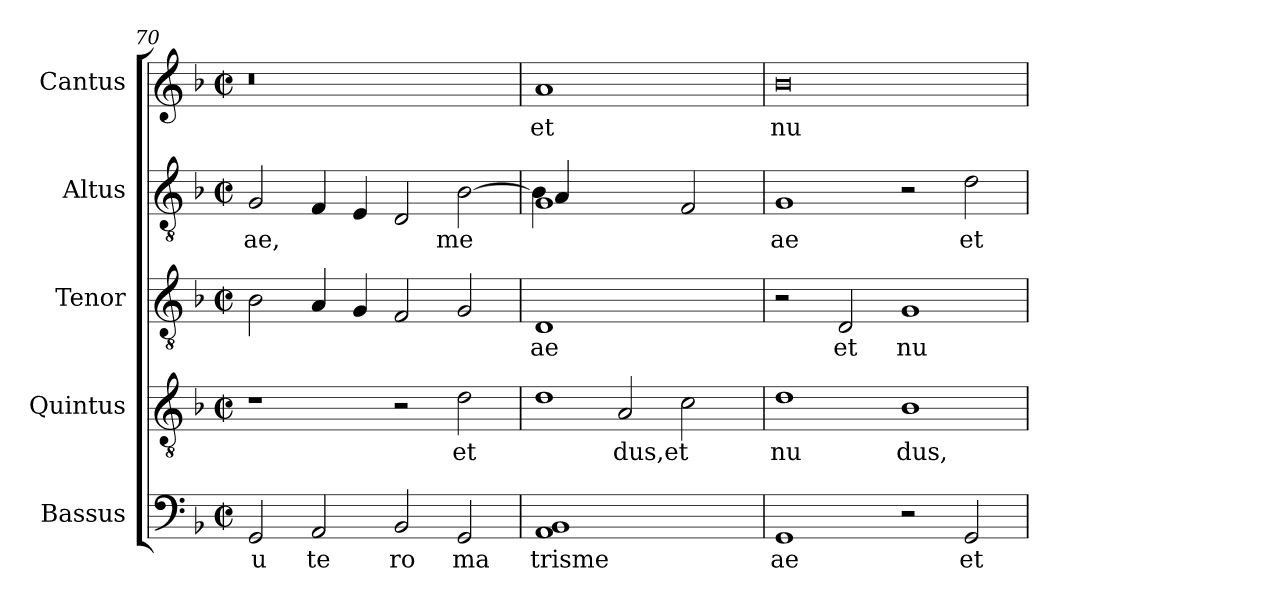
**kern	**text	**kern	**text	**kern	**text	**kern	**text	**kern	**text
*part5	*part5	*part4	*part4	*part3	*part3	*part2	*part2	*part1	*part1
*staff5	*staff5	*staff4	*staff4	*staff3	*staff3	*staff2	*staff2	*staff1	*staff1
*I"Bassus	*	*I"Quintus	*	*I"Tenor	*	*I"Altus	*	*I"Cantus	*
*clefF4	*	*clefGv2	*	*clefGv2	*	*clefGv2	*	*clefG2	*
*k[b-]	*	*k[b-]	*	*k[b-]	*	*k[b-]	*	*k[b-]	*
*F:	*	*F:	*	*F:	*	*F:	*	*F:	*
*M2/2	*	*M2/2	*	*M2/2	*	*M2/2	*	*M2/2	*
*met(c|)	*	*met(c|)	*	*met(c|)	*	*met(c|)	*	*met(c|)	*
=70	=70	=70	=70	=70	=70	=70	=70	=70	=70
!	!LO:LY:b:cj	!	!	!	!LO:LY:b:cj	!	!LO:LY:b:cj	!	!
2GG/	u	1r	.	2B-\	.	2G/	ae,	0r	.
!	!LO:LY:b:cj	!	!	!	!LO:LY:b:cj	!	!LO:LY:b:cj	!	!
2AA/	te	.	.	4A/	.	4F/	.	.	.
!	!	!	!	!	!LO:LY:b:cj	!	!LO:LY:b:cj	!	!
.	.	.	.	4G/	.	4E/	.	.	.
!	!LO:LY:b:cj	!	!	!	!LO:LY:b:cj	!	!LO:LY:b:cj	!	!
2BB-/	ro	2r	.	2F/	.	2D/	.	.	.
!	!LO:LY:b:cj	!	!LO:LY:b:cj	!	!LO:LY:b:cj	!	!LO:LY:b:cj	!	!
2GG/	ma	2d\	et	2G/	.	[<2B-\	me	.	.
!!LO:PB:g=z
=71	=71	=71	=71	=71	=71	=71	=71	=71	=71
!	!LO:LY:b:cj	!	!	!	!LO:LY:b:cj	!	!LO:LY:b:cj	!	!LO:LY:b:cj
*	*	*^	*	*	*	*^	*	*	*
*	*	*	*	*	*	*	*	*^	*	*	*
1BB- 1AA	trisme	1d	2ryy	.	1D	ae	1G	4B-\]	4A/	.	1a	et
.	.	.	.	.	.	.	.	1ryy	1ryy	.	.	.
!	!	!	!	!LO:LY:b:cj	!	!	!	!	!	!	!	!
.	.	.	2A/	dus,et	.	.	.	.	.	.	.	.
!	!	!	!	!	!	!	!	!	!	!LO:LY:b:cj	!	!
2ryy	.	2c\	2ryy	.	2ryy	.	2F/	.	.	.	2ryy	.
.	.	.	.	.	.	.	.	4ryy	4ryy	.	.	.
*	*	*v	*v	*	*	*	*	*	*	*	*	*
=72	=72	=72	=72	=72	=72	=72	=72	=72	=72	=72	=72
!	!LO:LY:b:cj	!	!LO:LY:b:cj	!	!	!	!	!	!LO:LY:b:cj	!	!LO:LY:b:cj
*	*	*	*	*	*	*v	*v	*v	*	*	*
1GG	ae	1d	nu	2r	.	1G	ae	0b-	nu-
!	!	!	!	!	!LO:LY:b:cj	!	!	!	!
.	.	.	.	2D/	et	.	.	.	.
!	!	!	!LO:LY:b:cj	!	!LO:LY:b:cj	!	!	!	!
2r	.	1B-	dus,	1G	nu-	2r	.	.	.
!	!LO:LY:b:cj	!	!	!	!	!	!LO:LY:b:cj	!	!
2GG/	et	.	.	.	.	2d\	et	.	.
=	=	=	=	=	=	=	=	=	=
*-	*-	*-	*-	*-	*-	*-	*-	*-	*-
